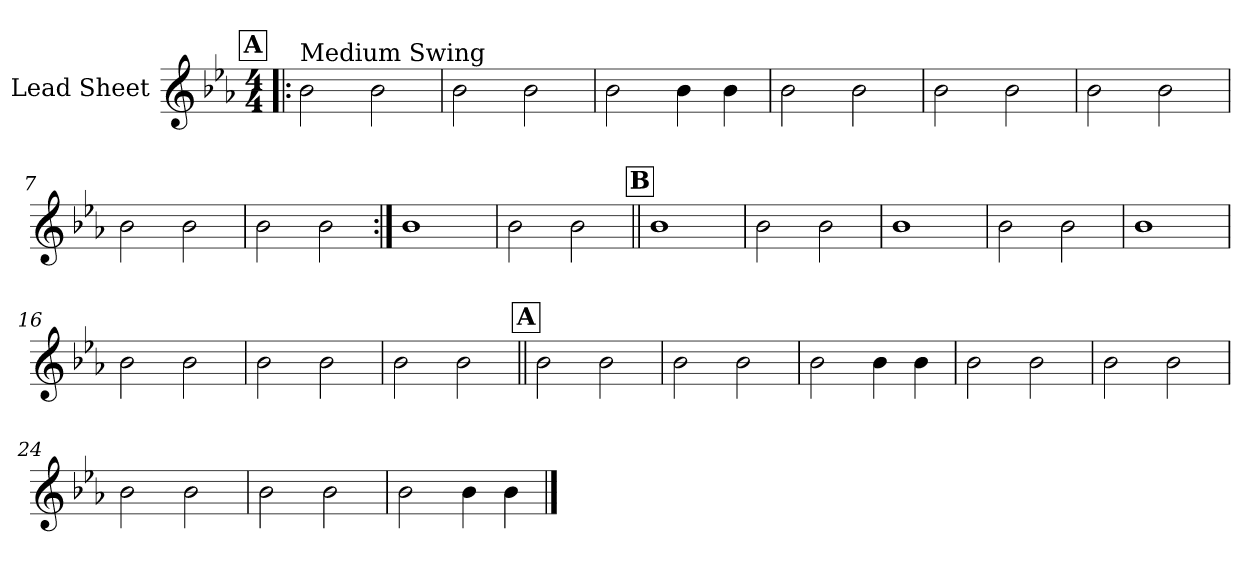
**kern
*part1
*staff1
*I"Lead Sheet
*clefG2
*k[b-e-a-]
*E-:
*M4/4
!!LO:REH:place=s1:a:fs=14:t=A
=1!|:
!LO:TX:a:t=Medium Swing
2b-\
2b-\
=2
2b-\
2b-\
=3
2b-\
4b-\
4b-\
=4
2b-\
2b-\
!!LO:LB:g=z
=5
2b-\
2b-\
=6
2b-\
2b-\
=7
2b-\
2b-\
=8
2b-\
2b-\
!!LO:LB:g=z
=9:|!
1b-
=10
2b-\
2b-\
!!LO:LB:g=z
!!LO:REH:place=s1:a:fs=14:t=B
=11||
1b-
=12
2b-\
2b-\
=13
1b-
=14
2b-\
2b-\
!!LO:LB:g=z
=15
1b-
=16
2b-\
2b-\
=17
2b-\
2b-\
=18
2b-\
2b-\
!!LO:LB:g=z
!!LO:REH:place=s1:a:fs=14:t=A
=19||
2b-\
2b-\
=20
2b-\
2b-\
=21
2b-\
4b-\
4b-\
=22
2b-\
2b-\
!!LO:LB:g=z
=23
2b-\
2b-\
=24
2b-\
2b-\
=25
2b-\
2b-\
=26
2b-\
4b-\
4b-\
==
*-
